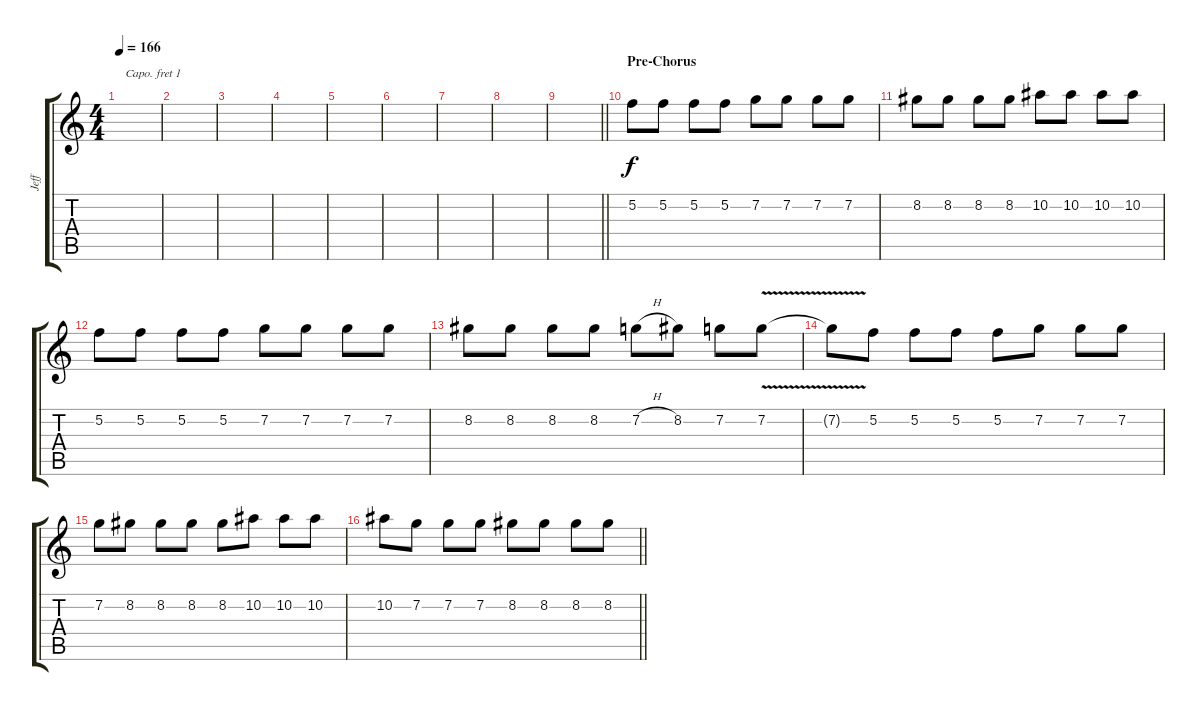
\track ("Jeff" "Jeff") {instrument distortionguitar}
\staff {score tabs}
\capo 1
\tuning (E4 B3 G3 D3 A2 E2) {hide}
\ts (4 4)
\tempo 166
\clef g2
\ks c
|
|
|
|
|
|
|
|
\barLineRight lightlight
|
\section ("" "Pre-Chorus")
5.2.8 5.2.8 5.2.8 5.2.8 7.2.8 7.2.8 7.2.8 7.2.8 |
8.2.8 8.2.8 8.2.8 8.2.8 10.2.8 10.2.8 10.2.8 10.2.8 |
5.2.8 5.2.8 5.2.8 5.2.8 7.2.8 7.2.8 7.2.8 7.2.8 |
8.2.8 8.2.8 8.2.8 8.2.8 7.2{h}.8 8.2.8 7.2.8 7.2{v}.8 |
7.2{t}.8 5.2.8 5.2.8 5.2.8 5.2.8 7.2.8 7.2.8 7.2.8 |
7.2.8 8.2.8 8.2.8 8.2.8 8.2.8 10.2.8 10.2.8 10.2.8 |
\barLineRight lightlight
10.2.8 7.2.8 7.2.8 7.2.8 8.2.8 8.2.8 8.2.8 8.2.8
